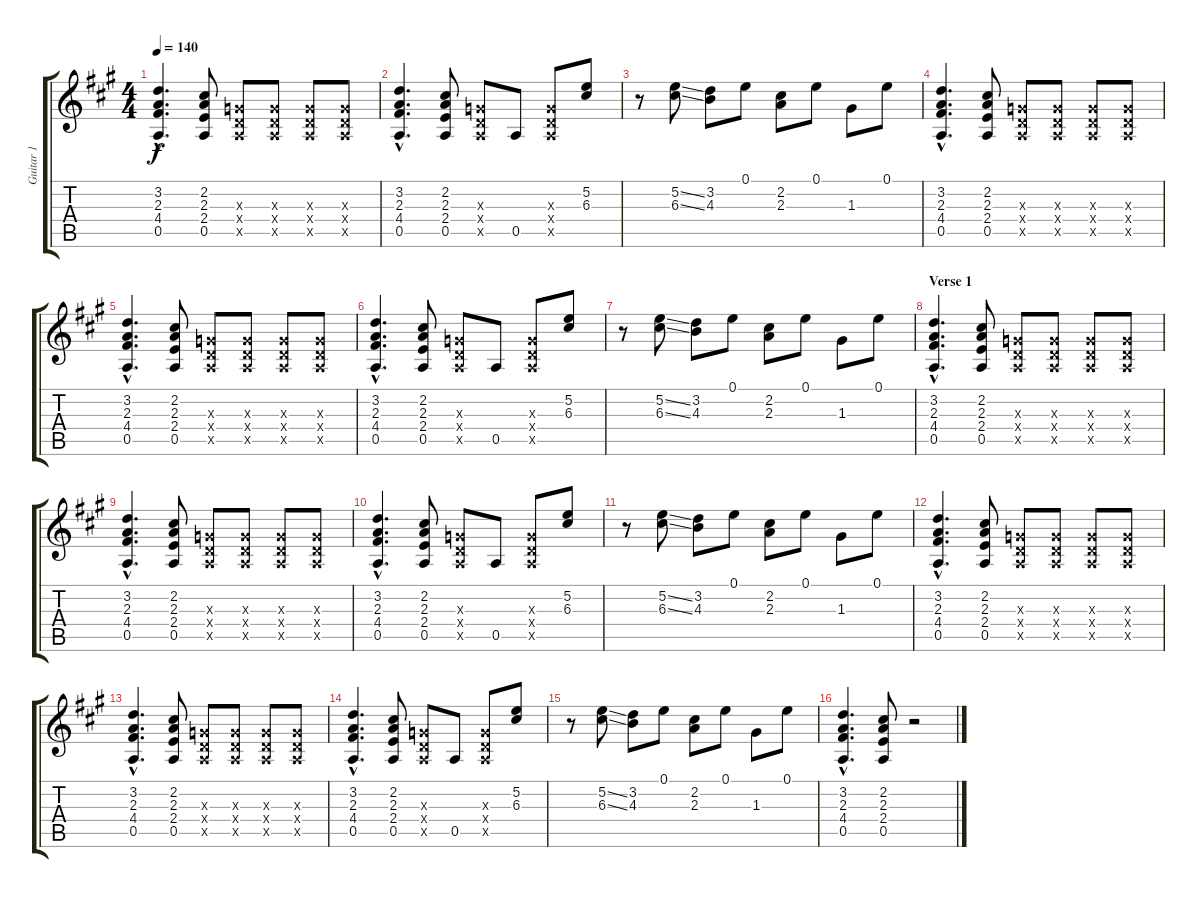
\track ("Guitar 1" "Guitar 1") {instrument distortionguitar}
\staff {score tabs}
\tuning (E4 B3 G3 D3 A2 E2) {hide}
\ts (4 4)
\tempo 140
\clef g2
\ks a
(3.2{hac} 2.3{hac} 4.4{hac} 0.5{hac}).4{d dy f instrument distortionguitar} (2.2 2.3 2.4 0.5).8 (0.3{x} 0.4{x} 0.5{x}).8 (0.3{x} 0.4{x} 0.5{x}).8 (0.3{x} 0.4{x} 0.5{x}).8 (0.3{x} 0.4{x} 0.5{x}).8 |
(3.2{hac} 2.3{hac} 4.4{hac} 0.5{hac}).4{d} (2.2 2.3 2.4 0.5).8 (0.3{x} 0.4{x} 0.5{x}).8 0.5.8 (0.3{x} 0.4{x} 0.5{x}).8 (5.2 6.3).8 |
r.8 (5.2{ss} 6.3{ss}).8 (3.2 4.3).8 0.1.8 (2.2 2.3).8 0.1.8 1.3.8 0.1.8 |
(3.2{hac} 2.3{hac} 4.4{hac} 0.5{hac}).4{d} (2.2 2.3 2.4 0.5).8 (0.3{x} 0.4{x} 0.5{x}).8 (0.3{x} 0.4{x} 0.5{x}).8 (0.3{x} 0.4{x} 0.5{x}).8 (0.3{x} 0.4{x} 0.5{x}).8 |
(3.2{hac} 2.3{hac} 4.4{hac} 0.5{hac}).4{d} (2.2 2.3 2.4 0.5).8 (0.3{x} 0.4{x} 0.5{x}).8 (0.3{x} 0.4{x} 0.5{x}).8 (0.3{x} 0.4{x} 0.5{x}).8 (0.3{x} 0.4{x} 0.5{x}).8 |
(3.2{hac} 2.3{hac} 4.4{hac} 0.5{hac}).4{d} (2.2 2.3 2.4 0.5).8 (0.3{x} 0.4{x} 0.5{x}).8 0.5.8 (0.3{x} 0.4{x} 0.5{x}).8 (5.2 6.3).8 |
r.8 (5.2{ss} 6.3{ss}).8 (3.2 4.3).8 0.1.8 (2.2 2.3).8 0.1.8 1.3.8 0.1.8 |
\section ("" "Verse 1")
(3.2{hac} 2.3{hac} 4.4{hac} 0.5{hac}).4{d} (2.2 2.3 2.4 0.5).8 (0.3{x} 0.4{x} 0.5{x}).8 (0.3{x} 0.4{x} 0.5{x}).8 (0.3{x} 0.4{x} 0.5{x}).8 (0.3{x} 0.4{x} 0.5{x}).8 |
(3.2{hac} 2.3{hac} 4.4{hac} 0.5{hac}).4{d} (2.2 2.3 2.4 0.5).8 (0.3{x} 0.4{x} 0.5{x}).8 (0.3{x} 0.4{x} 0.5{x}).8 (0.3{x} 0.4{x} 0.5{x}).8 (0.3{x} 0.4{x} 0.5{x}).8 |
(3.2{hac} 2.3{hac} 4.4{hac} 0.5{hac}).4{d} (2.2 2.3 2.4 0.5).8 (0.3{x} 0.4{x} 0.5{x}).8 0.5.8 (0.3{x} 0.4{x} 0.5{x}).8 (5.2 6.3).8 |
r.8 (5.2{ss} 6.3{ss}).8 (3.2 4.3).8 0.1.8 (2.2 2.3).8 0.1.8 1.3.8 0.1.8 |
(3.2{hac} 2.3{hac} 4.4{hac} 0.5{hac}).4{d} (2.2 2.3 2.4 0.5).8 (0.3{x} 0.4{x} 0.5{x}).8 (0.3{x} 0.4{x} 0.5{x}).8 (0.3{x} 0.4{x} 0.5{x}).8 (0.3{x} 0.4{x} 0.5{x}).8 |
(3.2{hac} 2.3{hac} 4.4{hac} 0.5{hac}).4{d} (2.2 2.3 2.4 0.5).8 (0.3{x} 0.4{x} 0.5{x}).8 (0.3{x} 0.4{x} 0.5{x}).8 (0.3{x} 0.4{x} 0.5{x}).8 (0.3{x} 0.4{x} 0.5{x}).8 |
(3.2{hac} 2.3{hac} 4.4{hac} 0.5{hac}).4{d} (2.2 2.3 2.4 0.5).8 (0.3{x} 0.4{x} 0.5{x}).8 0.5.8 (0.3{x} 0.4{x} 0.5{x}).8 (5.2 6.3).8 |
r.8 (5.2{ss} 6.3{ss}).8 (3.2 4.3).8 0.1.8 (2.2 2.3).8 0.1.8 1.3.8 0.1.8 |
(3.2{hac} 2.3{hac} 4.4{hac} 0.5{hac}).4{d} (2.2 2.3 2.4 0.5).8 r.2
